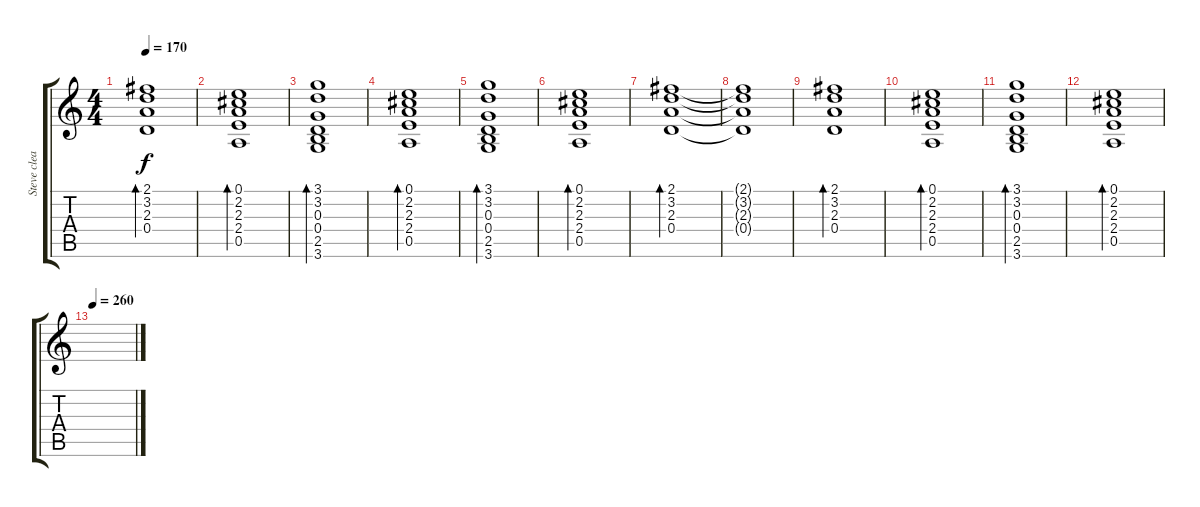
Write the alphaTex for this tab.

\track ("Steve clean" "Steve clea") {instrument electricguitarclean}
\staff {score tabs}
\tuning (E4 B3 G3 D3 A2 E2) {hide}
\ts (4 4)
\tempo 170
\clef g2
\ks c
(2.1 3.2 2.3 0.4).1{bd 120 dy f instrument electricguitarclean} |
(0.1 2.2 2.3 2.4 0.5).1{bd 120} |
(3.1 3.2 0.3 0.4 2.5 3.6).1{bd 120} |
(0.1 2.2 2.3 2.4 0.5).1{bd 120} |
(3.1 3.2 0.3 0.4 2.5 3.6).1{bd 120} |
(0.1 2.2 2.3 2.4 0.5).1{bd 120} |
(2.1 3.2 2.3 0.4).1{bd 120} |
(2.1{t} 3.2{t} 2.3{t} 0.4{t}).1 |
(2.1 3.2 2.3 0.4).1{bd 120} |
(0.1 2.2 2.3 2.4 0.5).1{bd 120} |
(3.1 3.2 0.3 0.4 2.5 3.6).1{bd 120} |
(0.1 2.2 2.3 2.4 0.5).1{bd 120} |
\tempo 260
